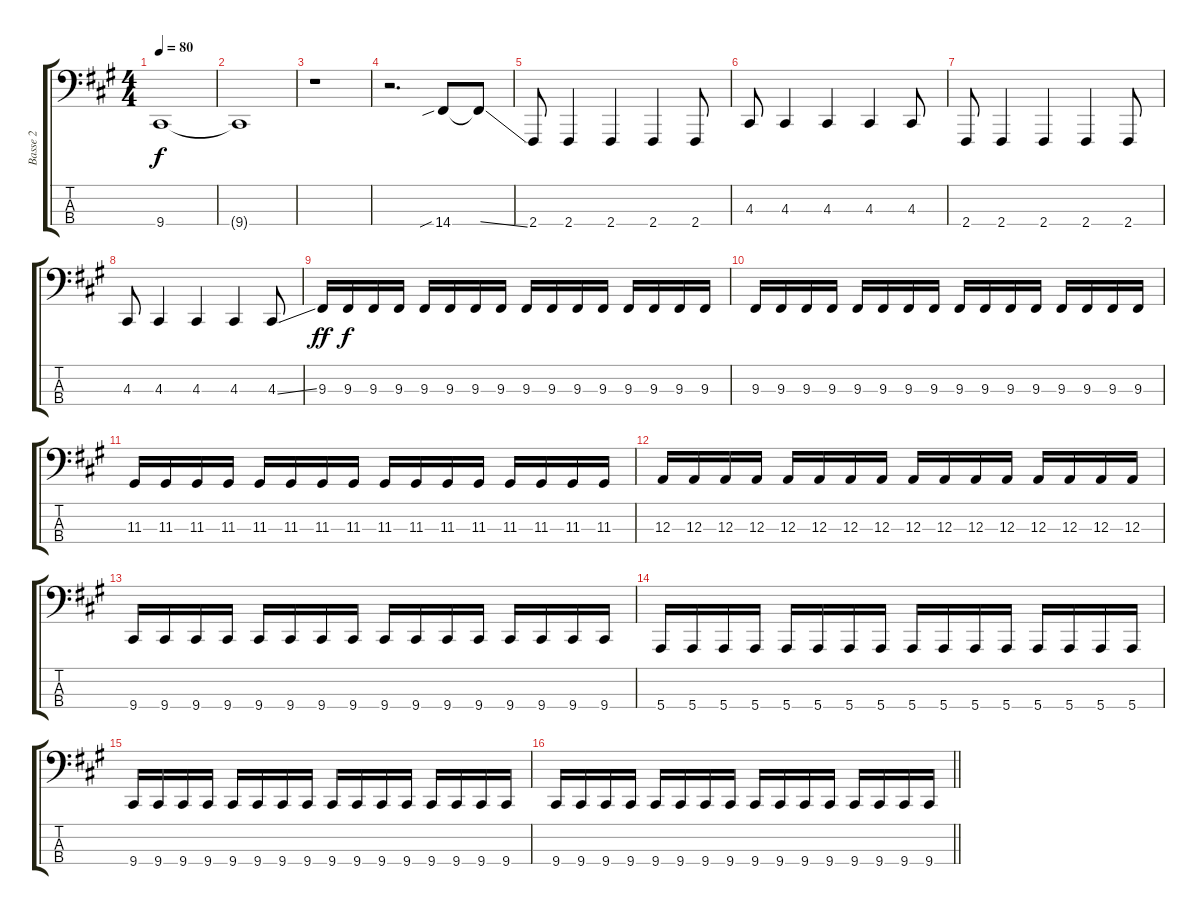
\track ("Basse 2" "Basse 2") {instrument lead2sawtooth}
\staff {score tabs}
\tuning (G2 D2 A1 E1) {hide}
\ts (4 4)
\tempo 80
\clef f4
\ks a
9.4{t}.1{dy f} |
9.4{t}.1 |
r.1 |
r.2{d volume 11} 14.4{sib}.8 14.4{ss t}.8 |
2.4.8 2.4.4 2.4.4 2.4.4 2.4.8 |
4.3.8 4.3.4 4.3.4 4.3.4 4.3.8 |
2.4.8 2.4.4 2.4.4 2.4.4 2.4.8 |
4.3.8 4.3.4 4.3.4 4.3.4 4.3{ss}.8 |
9.3.16{dy ff} 9.3.16{dy f} 9.3.16 9.3.16 9.3.16 9.3.16 9.3.16 9.3.16 9.3.16 9.3.16 9.3.16 9.3.16 9.3.16 9.3.16 9.3.16 9.3.16 |
9.3.16 9.3.16 9.3.16 9.3.16 9.3.16 9.3.16 9.3.16 9.3.16 9.3.16 9.3.16 9.3.16 9.3.16 9.3.16 9.3.16 9.3.16 9.3.16 |
11.3.16 11.3.16 11.3.16 11.3.16 11.3.16 11.3.16 11.3.16 11.3.16 11.3.16 11.3.16 11.3.16 11.3.16 11.3.16 11.3.16 11.3.16 11.3.16 |
12.3.16 12.3.16 12.3.16 12.3.16 12.3.16 12.3.16 12.3.16 12.3.16 12.3.16 12.3.16 12.3.16 12.3.16 12.3.16 12.3.16 12.3.16 12.3.16 |
9.4.16 9.4.16 9.4.16 9.4.16 9.4.16 9.4.16 9.4.16 9.4.16 9.4.16 9.4.16 9.4.16 9.4.16 9.4.16 9.4.16 9.4.16 9.4.16 |
5.4.16 5.4.16 5.4.16 5.4.16 5.4.16 5.4.16 5.4.16 5.4.16 5.4.16 5.4.16 5.4.16 5.4.16 5.4.16 5.4.16 5.4.16 5.4.16 |
9.4.16 9.4.16 9.4.16 9.4.16 9.4.16 9.4.16 9.4.16 9.4.16 9.4.16 9.4.16 9.4.16 9.4.16 9.4.16 9.4.16 9.4.16 9.4.16 |
\barLineRight lightlight
9.4.16 9.4.16 9.4.16 9.4.16 9.4.16 9.4.16 9.4.16 9.4.16 9.4.16 9.4.16 9.4.16 9.4.16 9.4.16 9.4.16 9.4.16 9.4.16
